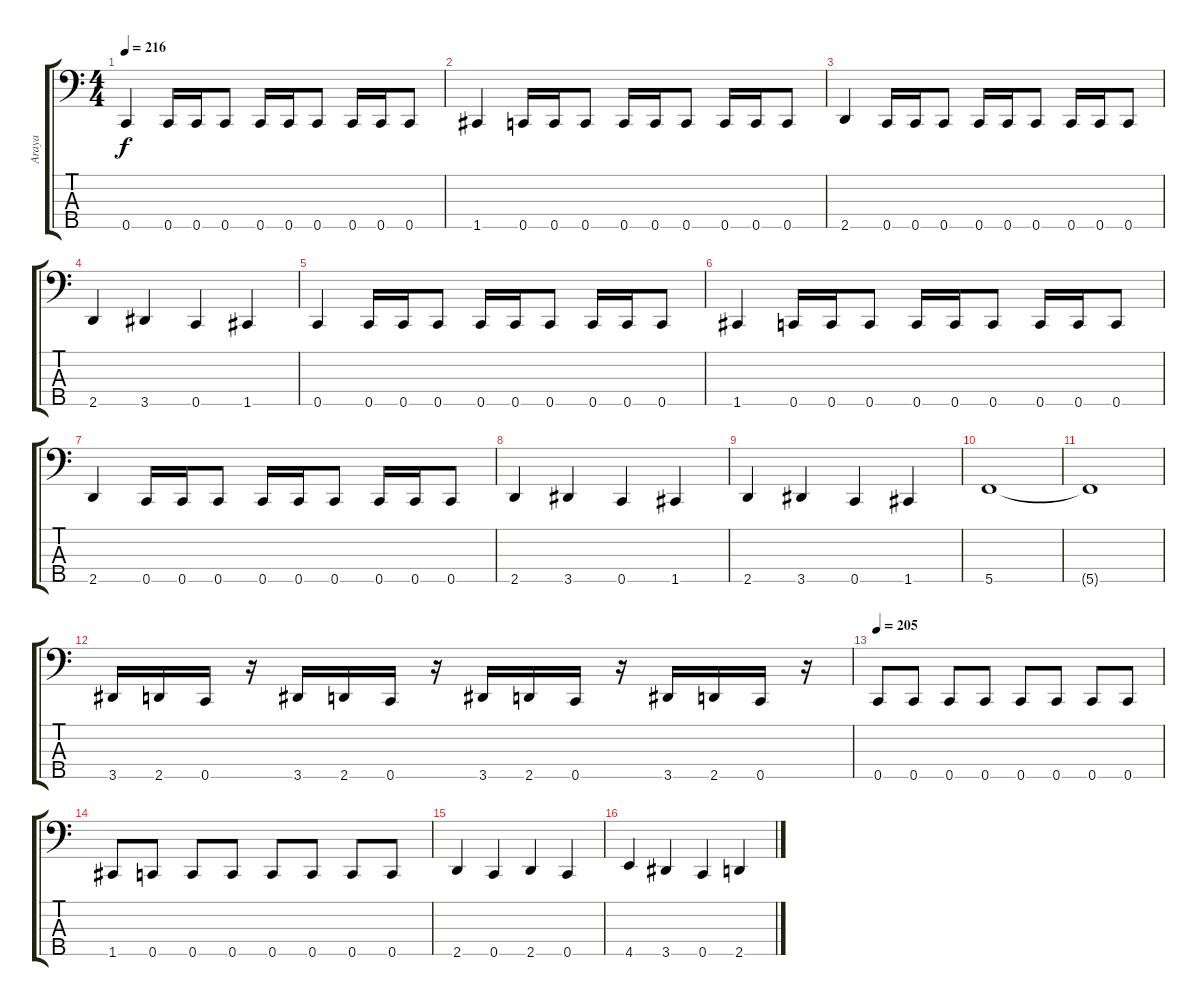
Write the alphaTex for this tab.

\track ("Araya" "Araya") {instrument electricbasspick}
\staff {score tabs}
\tuning (Ab2 Eb2 Bb1 F1 C1) {hide}
\ts (4 4)
\tempo 216
\clef f4
\ks c
0.5.4{dy f} 0.5.16 0.5.16 0.5.8 0.5.16 0.5.16 0.5.8 0.5.16 0.5.16 0.5.8 |
1.5.4 0.5.16 0.5.16 0.5.8 0.5.16 0.5.16 0.5.8 0.5.16 0.5.16 0.5.8 |
2.5.4 0.5.16 0.5.16 0.5.8 0.5.16 0.5.16 0.5.8 0.5.16 0.5.16 0.5.8 |
2.5.4 3.5.4 0.5.4 1.5.4 |
0.5.4 0.5.16 0.5.16 0.5.8 0.5.16 0.5.16 0.5.8 0.5.16 0.5.16 0.5.8 |
1.5.4 0.5.16 0.5.16 0.5.8 0.5.16 0.5.16 0.5.8 0.5.16 0.5.16 0.5.8 |
2.5.4 0.5.16 0.5.16 0.5.8 0.5.16 0.5.16 0.5.8 0.5.16 0.5.16 0.5.8 |
2.5.4 3.5.4 0.5.4 1.5.4 |
2.5.4 3.5.4 0.5.4 1.5.4 |
5.5.1 |
5.5{t}.1 |
3.5.16 2.5.16 0.5.16 r.16 3.5.16 2.5.16 0.5.16 r.16 3.5.16 2.5.16 0.5.16 r.16 3.5.16 2.5.16 0.5.16 r.16 |
\tempo 205
0.5.8 0.5.8 0.5.8 0.5.8 0.5.8 0.5.8 0.5.8 0.5.8 |
1.5.8 0.5.8 0.5.8 0.5.8 0.5.8 0.5.8 0.5.8 0.5.8 |
2.5.4 0.5.4 2.5.4 0.5.4 |
4.5.4 3.5.4 0.5.4 2.5.4
